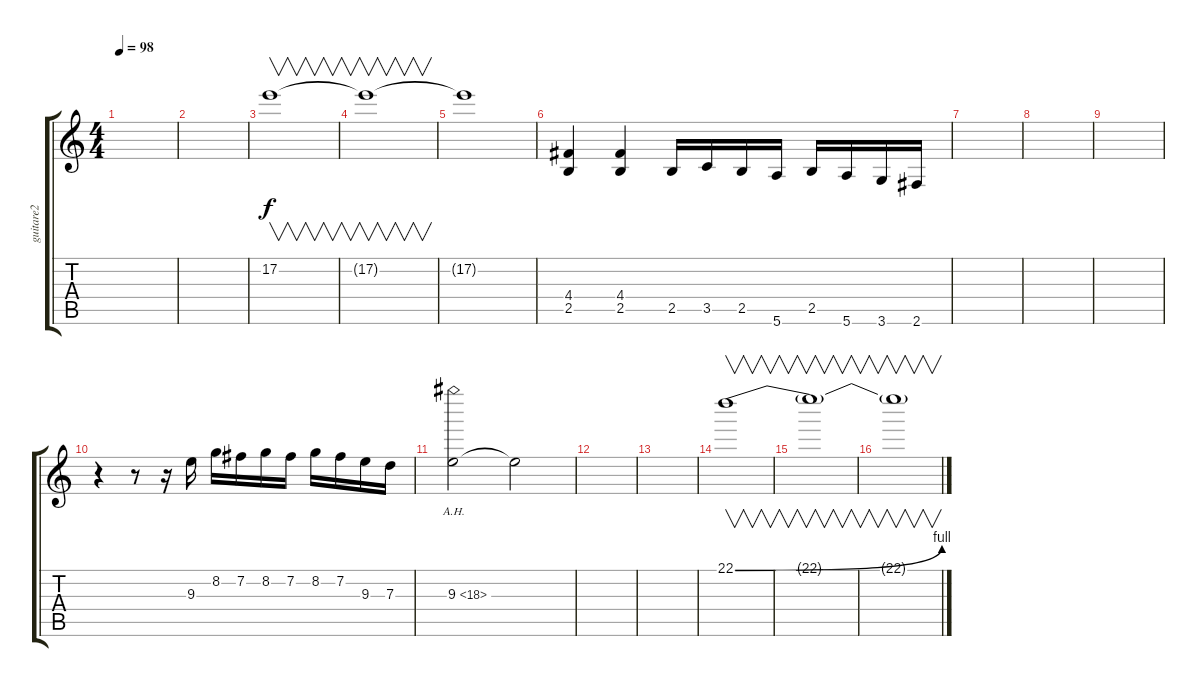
\track ("guitare2" "guitare2") {instrument overdrivenguitar}
\staff {score tabs}
\tuning (E4 B3 G3 D3 A2 E2) {hide}
\ts (4 4)
\tempo 98
\clef g2
\ks c
|
|
17.2.1{v} |
17.2{t}.1{v} |
17.2{t}.1 |
(4.4 2.5).4 (4.4 2.5).4 2.5.16 3.5.16 2.5.16 5.6.16 2.5.16 5.6.16 3.6.16 2.6.16 |
|
|
|
r.4 r.8 r.16 9.3.16 8.2.16 7.2.16 8.2.16 7.2.16 8.2.16 7.2.16 9.3.16 7.3.16 |
9.3{ah 9}.2 9.3{t}.2 |
|
|
22.1{be (bend 0 0 60 4)}.1{v} |
22.1{t}.1{v} |
22.1{t}.1{v}
